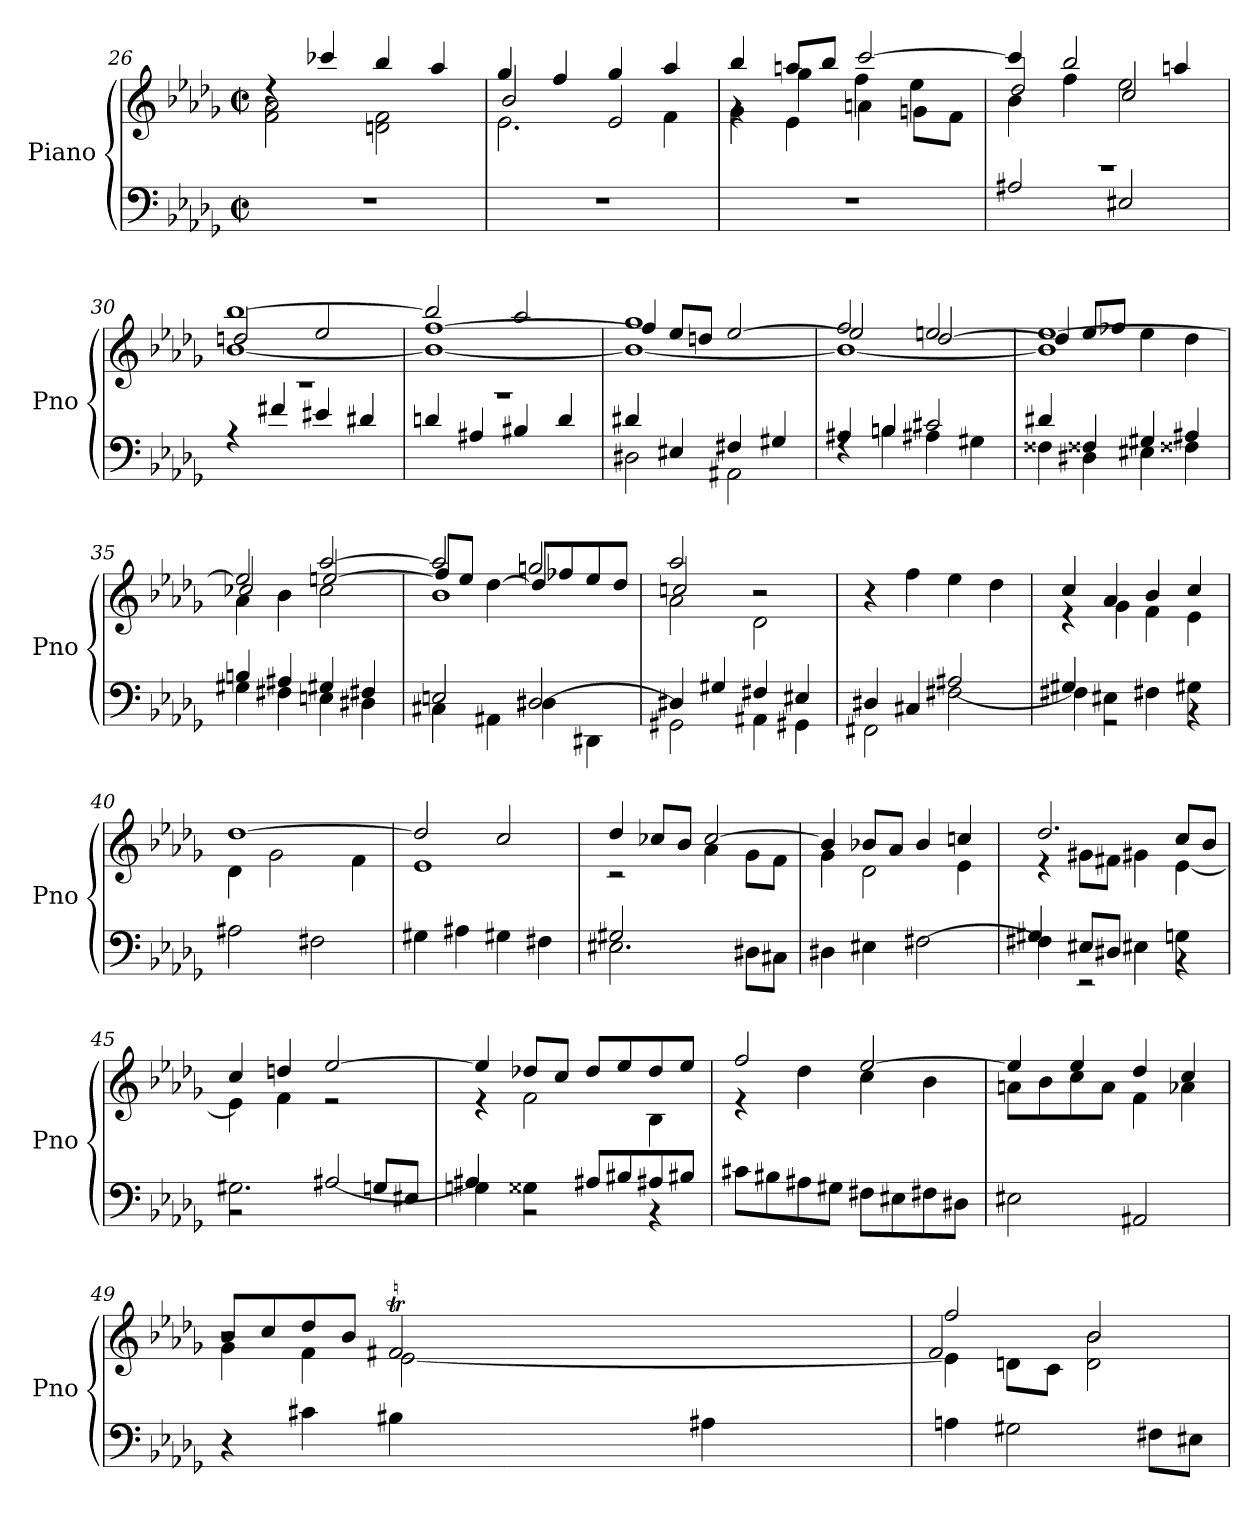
**kern	**kern
*part1	*part1
*staff2	*staff1
*I"Piano	*
*I'Pno	*
*clefF4	*clefG2
*k[b-e-a-d-g-]	*k[b-e-a-d-g-]
*M2/2	*M2/2
*met(c|)	*met(c|)
=26	=26
*	*^
1r	4rdd	2f\ 2a-\
.	4ccc-X/	.
.	4bb-/	2dn\ 2f\
.	4aa-/	.
=27	=27	=27
*	*	*^
1r	4gg-/	2.e-\	2b-/
.	4ff/	.	.
.	4gg-/	.	2e-/
.	4aa-/	4f\	.
=28	=28	=28	=28
1r	4bb-/	4g-\	4rg
.	8aan/L	4e-\	4gg-\
.	8bb-/J	.	.
.	[2ccc/	4an\	4ff\
.	.	8gn\L	4ee-\
.	.	8f\J	.
=29	=29	=29	=29
*^	*	*	*
1r	2A#Xi/	4ccc/]	4b-\	2dd-/
.	.	2bb-/	4ff\	.
.	2E#Xi/	.	2ee-\	2cc/
.	.	4aan/	.	.
=30	=30	=30	=30	=30
1r	4rA	[1bb-	[1b-	2ddn/
.	4f#Xi/	.	.	.
.	4e#Xi/	.	.	2ee-/
.	4d#Xi/	.	.	.
!!LO:PB:g=z	!!	!!
=31	=31	=31	=31	=31
1r	4dn/	2bb-/]	1b-_	[1ff
.	4A#Xi/	.	.	.
.	4B#Xi/	2aa-/	.	.
.	4d/	.	.	.
=32	=32	=32	=32	=32
4d#Xi/	2D#Xi\	1gg-	1b-_	4ff/]
4E#Xi/	.	.	.	8ee-/L
.	.	.	.	8ddn/J
4F#Xi/	2AA#Xi\	.	.	[2ee-/
4G#Xi/	.	.	.	.
=33	=33	=33	=33	=33
4A#Xi/	4rF	2ff/	1b-_	2ee-/]
4Bni/	4Bni\	.	.	.
2c#Xi/	4A#Xi\	2eeni/	.	[2dd-/
.	4G#Xi\	.	.	.
=34	=34	=34	=34	=34
4d#Xi/	4F##Xi\	[1ee-	1b-]	4dd-/]
4F##Xi/	4D#Xi\	.	.	8ee-/L
.	.	.	.	8ff-X/J
4G#Xi/	4E#Xi\	.	.	4ee-\
4A#Xi/	4F##Xi\	.	.	4dd-\
=35	=35	=35	=35	=35
4Bni/	4G#Xi\	2ee-/]	4a-\	2cc-X/
4A#Xi/	4F#Xi\	.	4b-\	.
4G#Xi/	4Eni\	[2aa-/	2cc-\	[2eeni/
4F#Xi/	4D#Xi\	.	.	.
=36	=36	=36	=36	=36
2Eni/	4C#Xi\	2aa-/]	1b-	8ff-/L]
.	.	.	.	8ee-/J
.	4AA#Xi\	.	.	[4dd-\
[2D#Xi/	4D#Xi\	2ggn/	.	8dd-/L]
.	.	.	.	8ff-X/
.	4DD#Xi\	.	.	8ee-/
.	.	.	.	8dd-/J
!!LO:LB:g=z	!!	!!
=37	=37	=37	=37	=37
4D#Xi/]	2GG#Xi\	2aa-/	2a-\	2ccn/
4G#Xi/	.	.	.	.
4F#Xi/	4AA#Xi\	2r	2d-\	2r
4E#Xi/	4GG#Xi\	.	.	.
*	*	*v	*v	*v
=38	=38	=38
4D#Xi/	2FF#Xi\	4r
4C#Xi/	.	4ff\
2A#Xi/	[2F#Xi\	4ee-\
.	.	4dd-\
=39	=39	=39
*	*	*^
4G#Xi/	4F#Xi\]	4cc/	4r
4E#Xi\	2r	4a-/	4g-\
4F#Xi\	.	4b-/	4f\
4G#Xi\	4r	4cc/	4e-\
*v	*v	*	*
=40	=40	=40
2A#Xi\	[1dd-	4d-\
.	.	2g-\
2F#Xi\	.	.
.	.	4f\
=41	=41	=41
4G#Xi\	2dd-/]	1e-
4A#Xi\	.	.
4G#Xi\	2cc/	.
4F#Xi\	.	.
=42	=42	=42
*^	*	*
2G#Xi/	2.E#Xi\	4dd-/	2r
.	.	8cc-X/L	.
.	.	8b-/J	.
2ryy	.	[2cc-/	4a-\
.	8D#Xi\L	.	8g-\L
.	8C#Xi\J	.	8f\J
*v	*v	*	*
=43	=43	=43
4D#Xi\	4bni/]	4g-\
4E#Xi\	8b-/L	2d-\
.	8a-/J	.
[2F#Xi\	4b-/	.
.	4ccn/	4e-\
!!LO:LB:g=z	!!
=44	=44	=44
*^	*	*
4F#Xi\]	4G#Xi/	2.dd-/	4r
8E#Xi/L	2r	.	8g#Xi\L
8D#Xi/J	.	.	8f#Xi\J
4E#Xi\	.	.	4g#Xi\
4Gn\	4r	8cc/L	[4e-\
.	.	8b-/J	.
=45	=45	=45	=45
2.G#Xi\	2r	4cc/	4e-\]
.	.	4ddn/	4f\
.	[2A#Xi/	[2ee-/	2r
8Gn/L	.	.	.
8E#Xi/J	.	.	.
=46	=46	=46	=46
4Gn\	4A#Xi/]	4ee-/]	4r
4G##Xi\	2r	8dd-X/L	2f\
.	.	8cc/J	.
8A#Xi/L	.	8dd-/L	.
8B#Xi/	.	8ee-/	.
8A#Xi/	4r	8dd-/	4B-\
8B#Xi/J	.	8ee-/J	.
*v	*v	*	*
=47	=47	=47
8c#Xi\L	2ff/	4r
8B#Xi\	.	.
8A#Xi\	.	4dd-\
8G#Xi\J	.	.
8F#Xi\L	[2ee-/	4cc\
8E#Xi\	.	.
8F#Xi\	.	4b-\
8D#Xi\J	.	.
=48	=48	=48
2E#Xi\	4ee-/]	8an\L
.	.	8b-\
.	4ee-/	8cc\
.	.	8a\J
2AA#Xi/	4dd-/	4f\
.	4cc/	4a-X\
!!LO:LB:g=z
=49	=49	=49
*	*	*^
4r	8b-/L	4g-\	2r
.	8cc/	.	.
4c#Xi\	8dd-/	4f\	.
.	8b-/J	.	.
4B#Xi\	2f#Xti/	[2e-\	32g#XiLLLyy
.	.	.	32f#Xiyy
.	.	.	32g#Xiyy
.	.	.	32f#Xiyy
.	.	.	32g#Xiyy
.	.	.	32f#Xiyy
.	.	.	32g#Xiyy
.	.	.	32f#XiJJJyy
4A#Xi\	.	.	32g#XiLLLyy
.	.	.	32f#Xiyy
.	.	.	32g#Xiyy
.	.	.	32f#XiJyy
.	.	.	16e#Xiyy
.	.	.	16f#XiJJyy
=50	=50	=50	=50
4An\	2ff/	4e-\]	2f/
2G#Xi\	.	8dn\L	.
.	.	8c\J	.
.	2b-/	2d\	2b-\
8F#Xi\L	.	.	.
8E#Xi\J	.	.	.
*	*v	*v	*v
=	=
*-	*-
